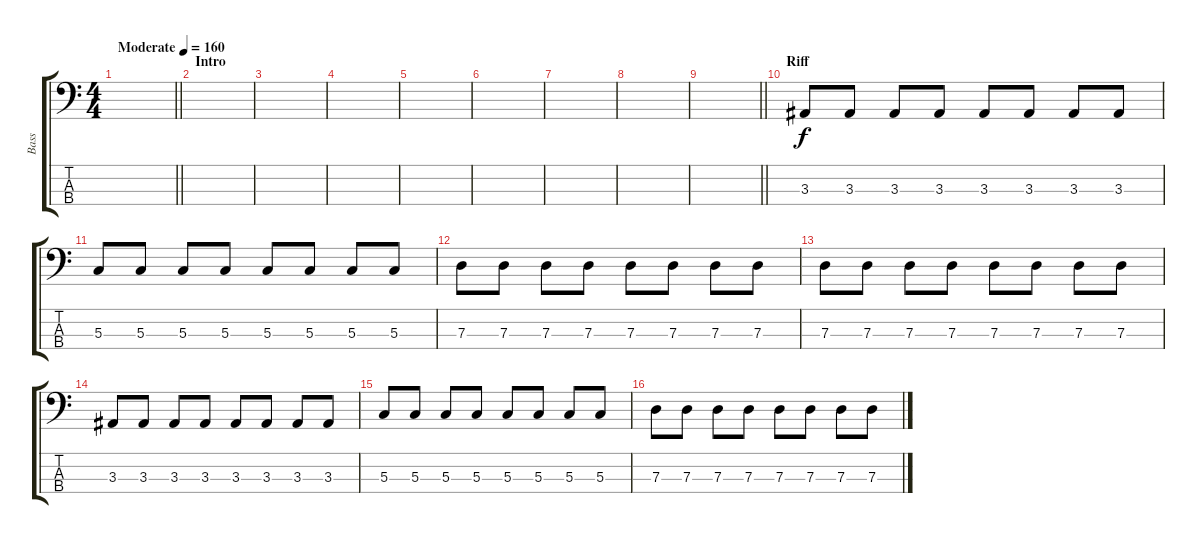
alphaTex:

\track ("Bass" "Bass") {instrument electricbassfinger}
\staff {score tabs}
\tuning (F2 C2 G1 D1) {hide}
\ts (4 4)
\tempo (160 "Moderate")
\clef f4
\barLineRight lightlight
\ks c
|
\section ("" "Intro")
|
|
|
|
|
|
|
\barLineRight lightlight
|
\section ("" "Riff")
3.3.8 3.3.8 3.3.8 3.3.8 3.3.8 3.3.8 3.3.8 3.3.8 |
5.3.8 5.3.8 5.3.8 5.3.8 5.3.8 5.3.8 5.3.8 5.3.8 |
7.3.8 7.3.8 7.3.8 7.3.8 7.3.8 7.3.8 7.3.8 7.3.8 |
7.3.8 7.3.8 7.3.8 7.3.8 7.3.8 7.3.8 7.3.8 7.3.8 |
3.3.8 3.3.8 3.3.8 3.3.8 3.3.8 3.3.8 3.3.8 3.3.8 |
5.3.8 5.3.8 5.3.8 5.3.8 5.3.8 5.3.8 5.3.8 5.3.8 |
7.3.8 7.3.8 7.3.8 7.3.8 7.3.8 7.3.8 7.3.8 7.3.8
